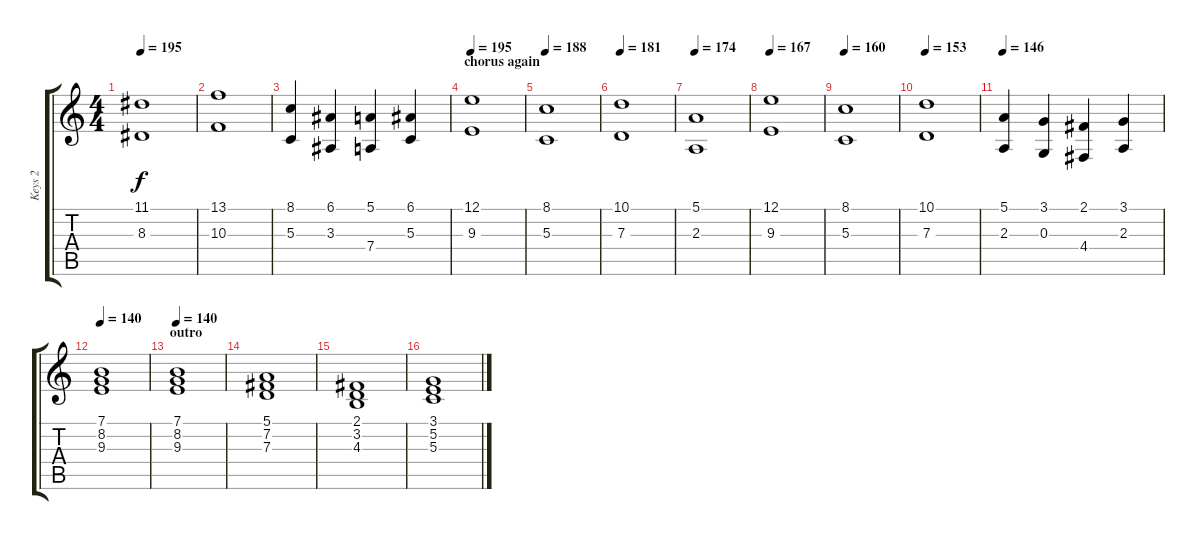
\track ("Keys 2" "Keys 2") {instrument choiraahs}
\staff {score tabs}
\tuning (E4 B3 G3 D3 A2 E2) {hide}
\ts (4 4)
\tempo 195
\clef g2
\ks c
(11.1 8.3).1{dy f} |
(13.1 10.3).1 |
(8.1 5.3).4 (6.1 3.3).4 (5.1 7.4).4 (6.1 5.3).4 |
\section ("" "chorus again")
\tempo 195
(12.1 9.3).1 |
\tempo 188
(8.1 5.3).1 |
\tempo 181
(10.1 7.3).1 |
\tempo 174
(5.1 2.3).1 |
\tempo 167
(12.1 9.3).1 |
\tempo 160
(8.1 5.3).1 |
\tempo 153
(10.1 7.3).1 |
\tempo 146
(5.1 2.3).4 (3.1 0.3).4 (2.1 4.4).4 (3.1 2.3).4 |
\tempo 140
(7.1 8.2 9.3).1 |
\section ("" "outro")
\tempo 140
(7.1 8.2 9.3).1 |
(5.1 7.2 7.3).1 |
(2.1 3.2 4.3).1 |
(3.1 5.2 5.3).1
